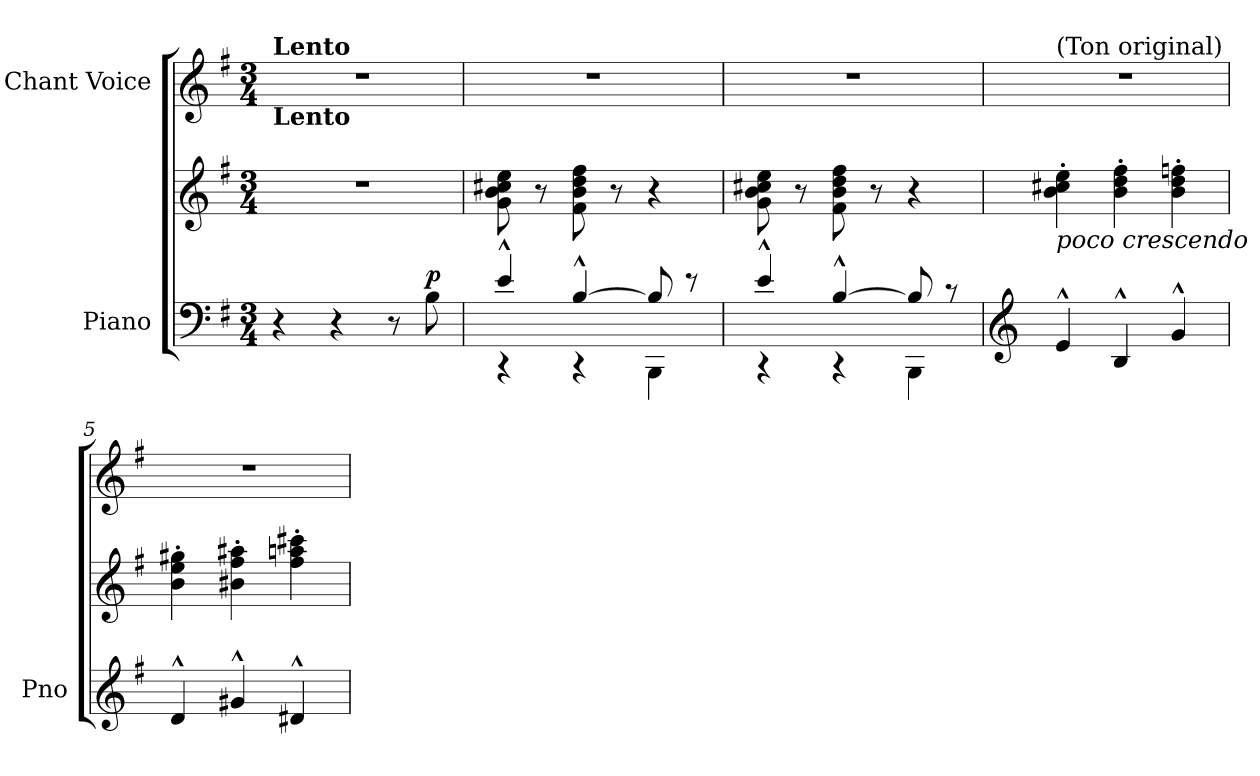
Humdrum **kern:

**kern	**kern	**dynam	**kern
*part2	*part2	*part2	*part1
*staff3	*staff2	*staff2/3	*staff1
*I"Piano	*	*	*I"Chant Voice
*I'Pno	*	*	*
*clefF4	*clefG2	*	*clefG2
*k[f#]	*k[f#]	*	*k[f#]
*M3/4	*M3/4	*	*M3/4
*MM48	*MM48	*	*MM48
=1	=1	=1	=1
!	!	!	!LO:TX:a:B:t=Lento
!	!	!	!LO:TX:b:B:t=Lento
4r	2.r	.	2.r
4r	.	.	.
8r	.	.	.
!	!	!LO:DY:a=2	!
8B\	.	p	.
=2	=2	=2	=2
*^	*	*	*
4e^^/	4r	8g\ 8b\ 8cc#X\ 8ee\	.	2.r
.	.	8r	.	.
[4B^^/	4r	8f#\ 8b\ 8dd\ 8ff#\	.	.
.	.	8r	.	.
8B/]	4BBB\	4r	.	.
8r	.	.	.	.
=3	=3	=3	=3	=3
4e^^/	4r	8g\ 8b\ 8cc#X\ 8ee\	.	2.r
.	.	8r	.	.
[4B^^/	4r	8f#\ 8b\ 8dd\ 8ff#\	.	.
.	.	8r	.	.
8B/]	4BBB\	4r	.	.
8r	.	.	.	.
*v	*v	*	*	*
=4	=4	=4	=4
*clefG2	*	*	*
!	!	!	!LO:TX:a:t=(Ton original)
!	!LO:TX:b:i:t=poco crescendo	!	!
4e^^/	4b\' 4cc#X\' 4ee\'	.	2.r
4B^^/	4b\' 4dd\' 4ff#\'	.	.
4g^^/	4b\' 4dd\' 4ffn\'	.	.
!!LO:LB:g=z
=5	=5	=5	=5
4d^^/	4b\' 4ee\' 4gg#X\'	.	2.r
4g#X^^/	4b#X\' 4ff#\' 4aa#X\'	.	.
4d#X^^/	4ff#\' 4aan\' 4ccc#X\'	.	.
=	=	=	=
*-	*-	*-	*-
